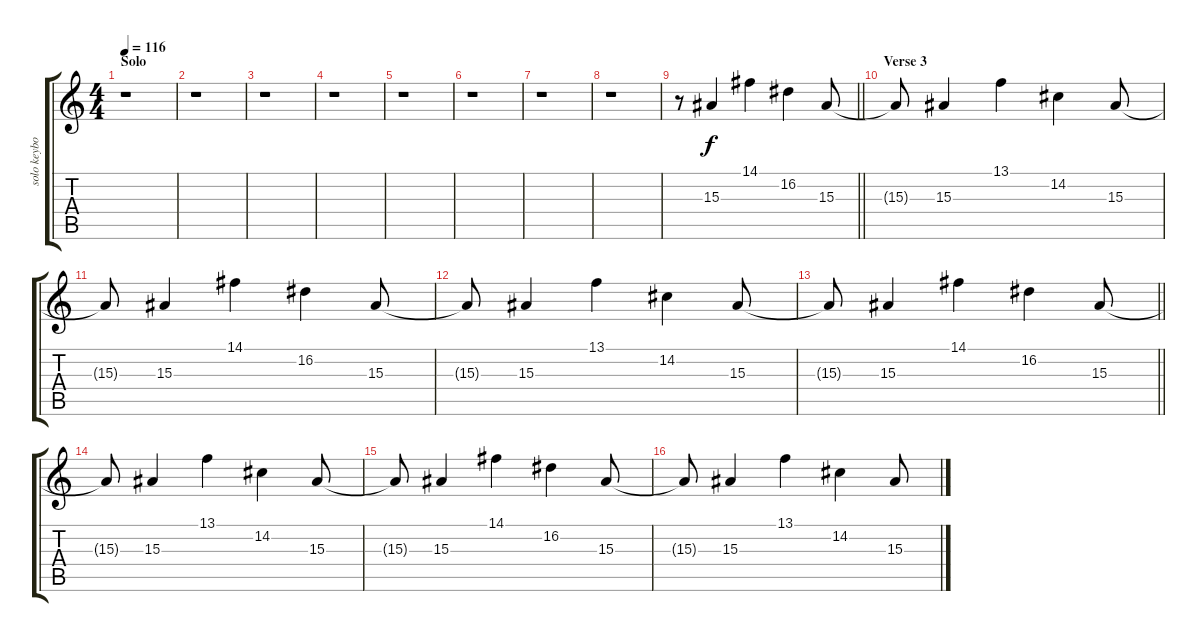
\track ("solo keyboard" "solo keybo") {instrument electricpiano1}
\staff {score tabs}
\tuning (E4 B3 G3 D3 A2 E2) {hide}
\ts (4 4)
\section ("" "Solo")
\tempo 116
\clef g2
\ks c
r.1{dy f} |
r.1 |
r.1 |
r.1 |
r.1 |
r.1 |
r.1 |
r.1 |
\barLineRight lightlight
r.8 15.3.4 14.1.4 16.2.4 15.3.8 |
\section ("" "Verse 3")
15.3{t}.8 15.3.4 13.1.4 14.2.4 15.3.8 |
15.3{t}.8 15.3.4 14.1.4 16.2.4 15.3.8 |
15.3{t}.8 15.3.4 13.1.4 14.2.4 15.3.8 |
\barLineRight lightlight
15.3{t}.8 15.3.4 14.1.4 16.2.4 15.3.8 |
15.3{t}.8 15.3.4 13.1.4 14.2.4 15.3.8 |
15.3{t}.8 15.3.4 14.1.4 16.2.4 15.3.8 |
15.3{t}.8 15.3.4 13.1.4 14.2.4 15.3.8
